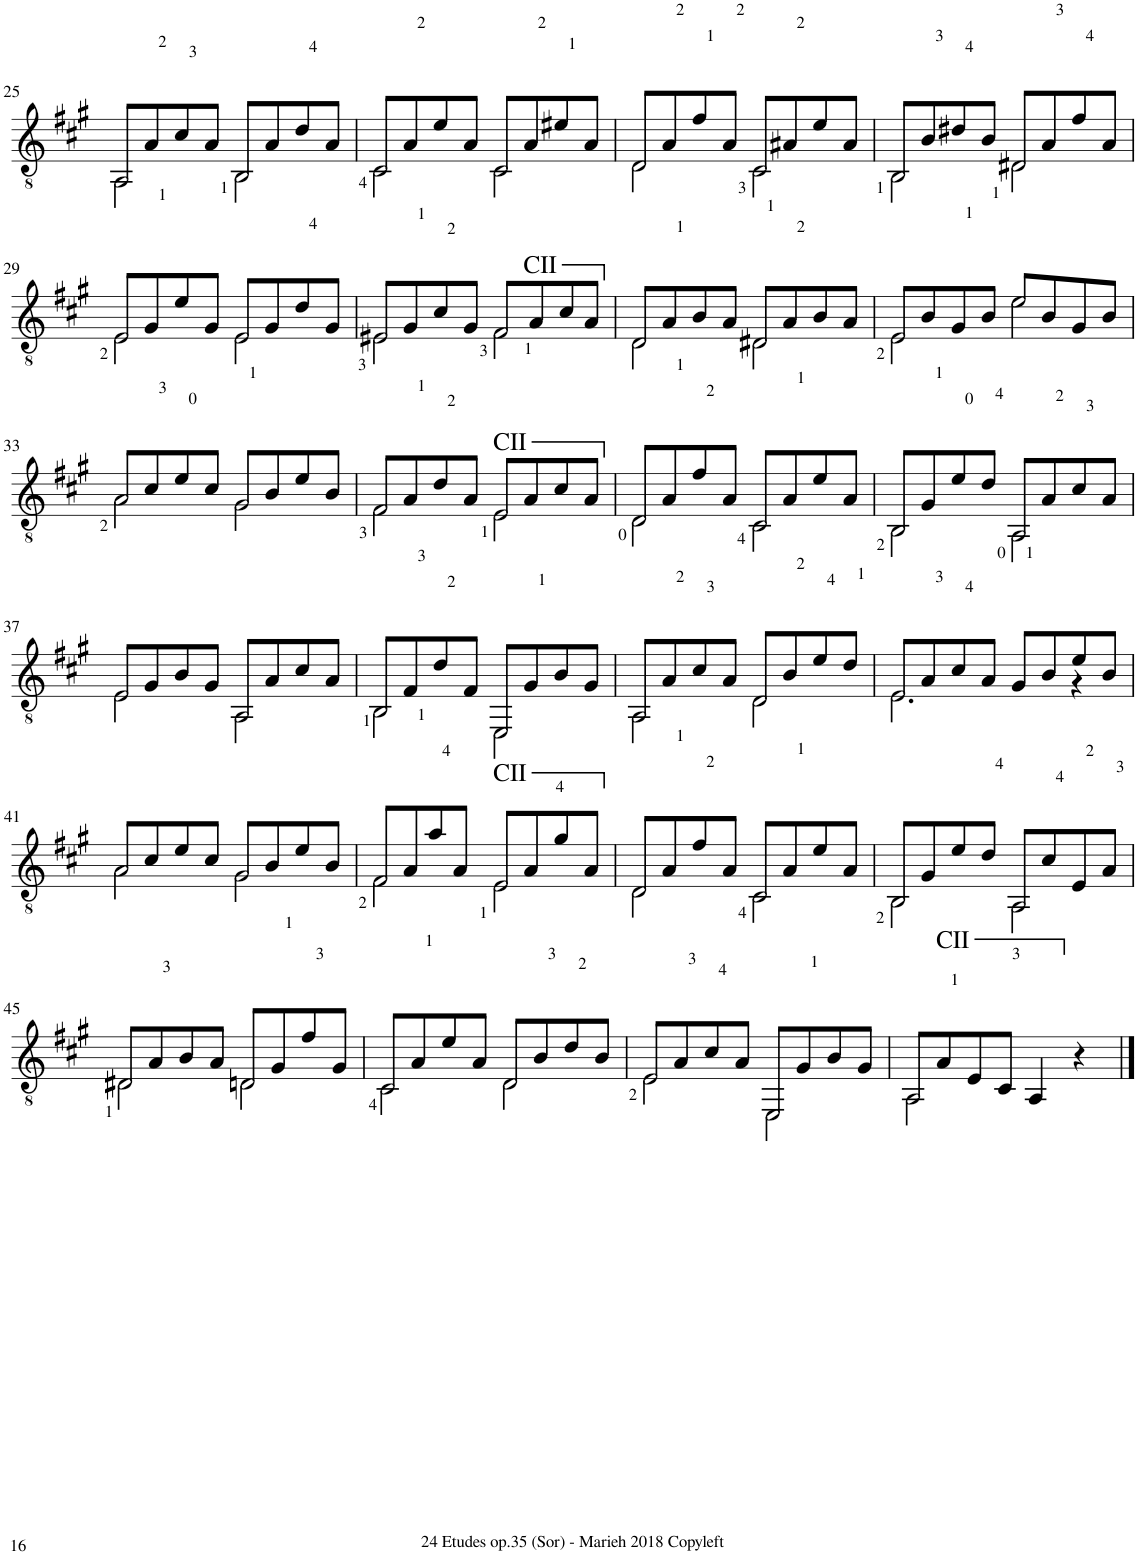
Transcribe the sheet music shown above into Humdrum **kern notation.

**kern
*part1
*staff1
*I"Guitare classique
!!LO:PB:g=z
*clefGv2
*k[f#c#g#]
*M2/2
*met(c|)
=25
*^
8AA/L	2AA\
8A/	.
8c#/	.
8A/J	.
8BB/L	2BB\
8A/	.
8d/	.
8A/J	.
=26	=26
8C#/L	2C#\
8A/	.
8e/	.
8A/J	.
8C#/L	2C#\
8A/	.
8e#X/	.
8A/J	.
=27	=27
8D/L	2D\
8A/	.
8f#/	.
8A/J	.
8C#/L	2C#\
8A#X/	.
8e/	.
8A#/J	.
=28	=28
8BB/L	2BB\
8B/	.
8d#X/	.
8B/J	.
8D#X/L	2D#\
8A/	.
8f#/	.
8A/J	.
!!LO:LB:g=z	!!
=29	=29
8E/L	2E\
8G#/	.
8e/	.
8G#/J	.
8E/L	2E\
8G#/	.
8d/	.
8G#/J	.
=30	=30
8E#X/L	2E#\
8G#/	.
8c#/	.
8G#/J	.
8F#/L	2F#\
!LO:TX:a:t=CII	!
8A/	.
8c#/	.
8A/J	.
=31	=31
8D/L	2D\
8A/	.
8B/	.
8A/J	.
8D#X/L	2D#\
8A/	.
8B/	.
8A/J	.
=32	=32
8E/L	2E\
8B/	.
8G#/	.
8B/J	.
8e/L	2e\
8B/	.
8G#/	.
8B/J	.
!!LO:LB:g=z	!!
=33	=33
8A/L	2A\
8c#/	.
8e/	.
8c#/J	.
8G#/L	2G#\
8B/	.
8e/	.
8B/J	.
=34	=34
8F#/L	2F#\
8A/	.
8d/	.
8A/J	.
!LO:TX:a:t=CII	!
8E/L	2E\
8A/	.
8c#/	.
8A/J	.
=35	=35
8D/L	2D\
8A/	.
8f#/	.
8A/J	.
8C#/L	2C#\
8A/	.
8e/	.
8A/J	.
=36	=36
8BB/L	2BB\
8G#/	.
8e/	.
8d/J	.
8AA/L	2AA\
8A/	.
8c#/	.
8A/J	.
!!LO:LB:g=z	!!
=37	=37
8E/L	2E\
8G#/	.
8B/	.
8G#/J	.
8AA/L	2AA\
8A/	.
8c#/	.
8A/J	.
=38	=38
8BB/L	2BB\
8F#/	.
8d/	.
8F#/J	.
8EE/L	2EE\
8G#/	.
8B/	.
8G#/J	.
=39	=39
8AA/L	2AA\
8A/	.
8c#/	.
8A/J	.
8D/L	2D\
8B/	.
8e/	.
8d/J	.
=40	=40
8E/L	2.E\
8A/	.
8c#/	.
8A/J	.
8G#/L	.
8B/	.
8e/	4r
8B/J	.
!!LO:LB:g=z	!!
=41	=41
8A/L	2A\
8c#/	.
8e/	.
8c#/J	.
8G#/L	2G#\
8B/	.
8e/	.
8B/J	.
=42	=42
8F#/L	2F#\
8A/	.
8a/	.
8A/J	.
!LO:TX:a:t=CII	!
8E/L	2E\
8A/	.
8g#/	.
8A/J	.
=43	=43
8D/L	2D\
8A/	.
8f#/	.
8A/J	.
8C#/L	2C#\
8A/	.
8e/	.
8A/J	.
=44	=44
8BB/L	2BB\
8G#/	.
8e/	.
8d/J	.
8AA/L	2AA\
8c#/	.
8E/	.
8A/J	.
!!LO:LB:g=z	!!
=45	=45
8D#X/L	2D#\
8A/	.
8B/	.
8A/J	.
8Dn/L	2D\
8G#/	.
8f#/	.
8G#/J	.
=46	=46
8C#/L	2C#\
8A/	.
8e/	.
8A/J	.
8D/L	2D\
8B/	.
8d/	.
8B/J	.
=47	=47
8E/L	2E\
8A/	.
8c#/	.
8A/J	.
8EE/L	2EE\
8G#/	.
8B/	.
8G#/J	.
=48	=48
8AA/L	2AA\
!LO:TX:a:t=CII	!
8A/	.
8E/	.
8C#/J	.
4AA/	2ryy
4r	.
*v	*v
==
*-
